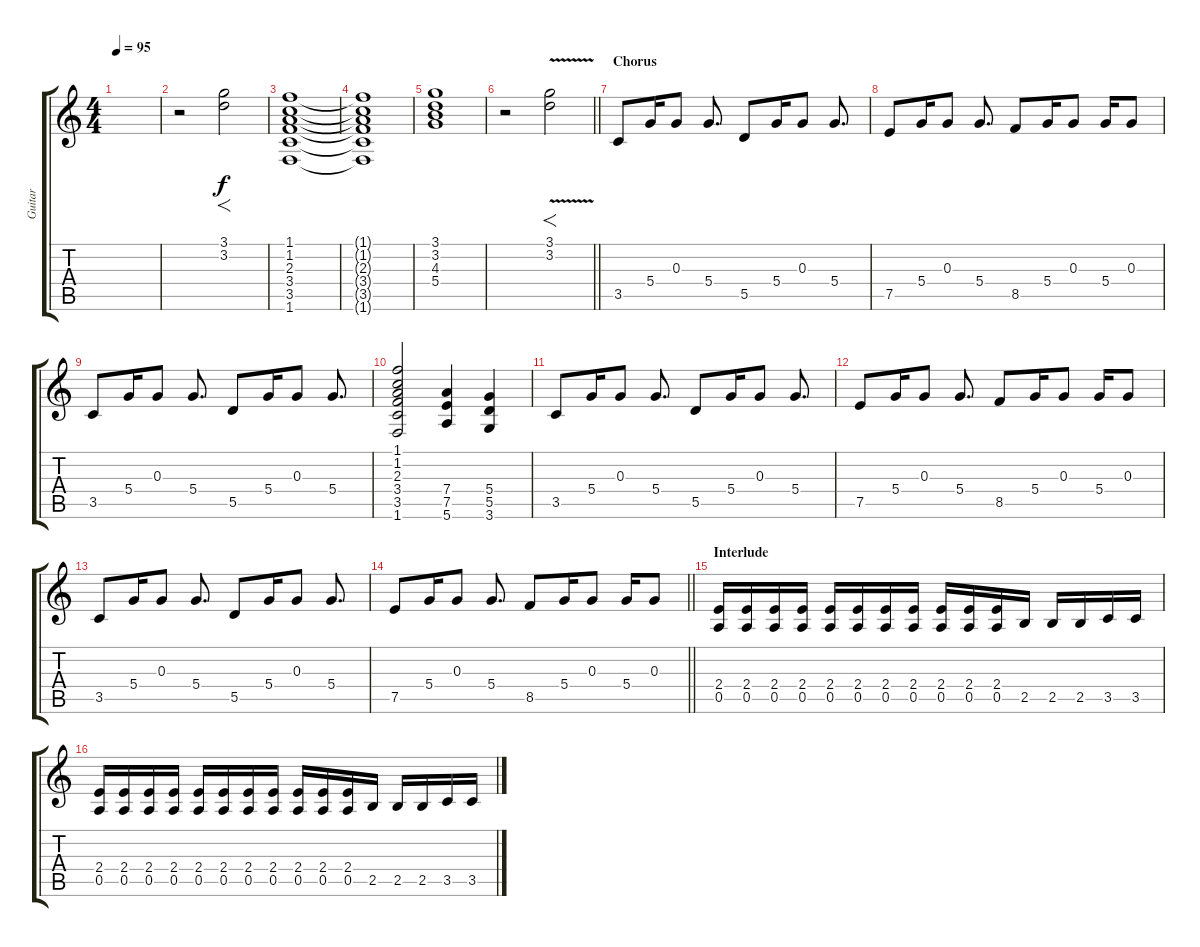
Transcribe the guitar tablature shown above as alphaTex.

\track ("Guitar" "Guitar") {instrument distortionguitar}
\staff {score tabs}
\tuning (E4 B3 G3 D3 A2 E2) {hide}
\ts (4 4)
\tempo 95
\clef g2
\ks c
|
r.2 (3.1 3.2).2{f} |
(1.1 1.2 2.3 3.4 3.5 1.6).1 |
(1.1{t} 1.2{t} 2.3{t} 3.4{t} 3.5{t} 1.6{t}).1 |
(3.1 3.2 4.3 5.4).1 |
\barLineRight lightlight
r.2 (3.1{v} 3.2{v}).2{f} |
\section ("" "Chorus")
3.5.8 5.4.16 0.3.8 5.4.8{d} 5.5.8 5.4.16 0.3.8 5.4.8{d} |
7.5.8 5.4.16 0.3.8 5.4.8{d} 8.5.8 5.4.16 0.3.8 5.4.16 0.3.8 |
3.5.8 5.4.16 0.3.8 5.4.8{d} 5.5.8 5.4.16 0.3.8 5.4.8{d} |
(1.1 1.2 2.3 3.4 3.5 1.6).2 (7.4 7.5 5.6).4 (5.4 5.5 3.6).4 |
3.5.8 5.4.16 0.3.8 5.4.8{d} 5.5.8 5.4.16 0.3.8 5.4.8{d} |
7.5.8 5.4.16 0.3.8 5.4.8{d} 8.5.8 5.4.16 0.3.8 5.4.16 0.3.8 |
3.5.8 5.4.16 0.3.8 5.4.8{d} 5.5.8 5.4.16 0.3.8 5.4.8{d} |
\barLineRight lightlight
7.5.8 5.4.16 0.3.8 5.4.8{d} 8.5.8 5.4.16 0.3.8 5.4.16 0.3.8 |
\section ("" "Interlude")
(2.4 0.5).16 (2.4 0.5).16 (2.4 0.5).16 (2.4 0.5).16 (2.4 0.5).16 (2.4 0.5).16 (2.4 0.5).16 (2.4 0.5).16 (2.4 0.5).16 (2.4 0.5).16 (2.4 0.5).16 2.5.16 2.5.16 2.5.16 3.5.16 3.5.16 |
(2.4 0.5).16 (2.4 0.5).16 (2.4 0.5).16 (2.4 0.5).16 (2.4 0.5).16 (2.4 0.5).16 (2.4 0.5).16 (2.4 0.5).16 (2.4 0.5).16 (2.4 0.5).16 (2.4 0.5).16 2.5.16 2.5.16 2.5.16 3.5.16 3.5.16
